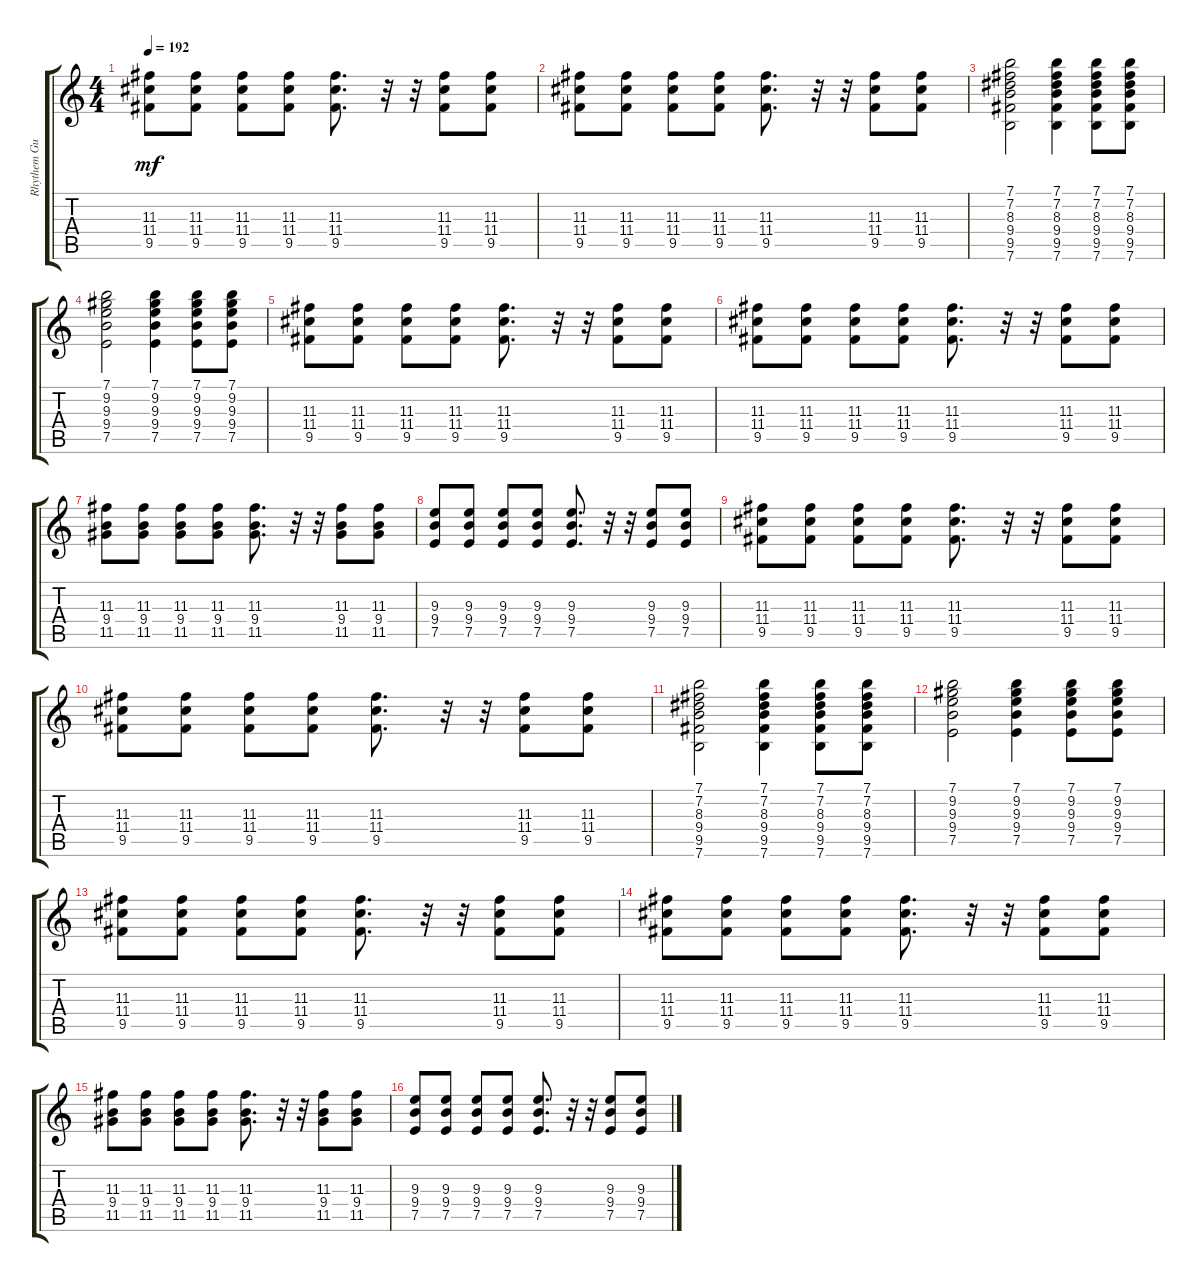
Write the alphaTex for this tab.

\track ("Rhythem Guitar 2" "Rhythem Gu") {instrument distortionguitar}
\staff {score tabs}
\tuning (E4 B3 G3 D3 A2 E2) {hide}
\ts (4 4)
\tempo 192
\clef g2
\ks c
(11.3 11.4 9.5).8{dy mf} (11.3 11.4 9.5).8 (11.3 11.4 9.5).8 (11.3 11.4 9.5).8 (11.3 11.4 9.5).8{d} r.32 r.32 (11.3 11.4 9.5).8 (11.3 11.4 9.5).8 |
(11.3 11.4 9.5).8 (11.3 11.4 9.5).8 (11.3 11.4 9.5).8 (11.3 11.4 9.5).8 (11.3 11.4 9.5).8{d} r.32 r.32 (11.3 11.4 9.5).8 (11.3 11.4 9.5).8 |
(7.1 7.2 8.3 9.4 9.5 7.6).2 (7.1 7.2 8.3 9.4 9.5 7.6).4 (7.1 7.2 8.3 9.4 9.5 7.6).8 (7.1 7.2 8.3 9.4 9.5 7.6).8 |
(7.1 9.2 9.3 9.4 7.5).2 (7.1 9.2 9.3 9.4 7.5).4 (7.1 9.2 9.3 9.4 7.5).8 (7.1 9.2 9.3 9.4 7.5).8 |
(11.3 11.4 9.5).8 (11.3 11.4 9.5).8 (11.3 11.4 9.5).8 (11.3 11.4 9.5).8 (11.3 11.4 9.5).8{d} r.32 r.32 (11.3 11.4 9.5).8 (11.3 11.4 9.5).8 |
(11.3 11.4 9.5).8 (11.3 11.4 9.5).8 (11.3 11.4 9.5).8 (11.3 11.4 9.5).8 (11.3 11.4 9.5).8{d} r.32 r.32 (11.3 11.4 9.5).8 (11.3 11.4 9.5).8 |
(11.3 9.4 11.5).8 (11.3 9.4 11.5).8 (11.3 9.4 11.5).8 (11.3 9.4 11.5).8 (11.3 9.4 11.5).8{d} r.32 r.32 (11.3 9.4 11.5).8 (11.3 9.4 11.5).8 |
(9.3 9.4 7.5).8 (9.3 9.4 7.5).8 (9.3 9.4 7.5).8 (9.3 9.4 7.5).8 (9.3 9.4 7.5).8{d} r.32 r.32 (9.3 9.4 7.5).8 (9.3 9.4 7.5).8 |
(11.3 11.4 9.5).8 (11.3 11.4 9.5).8 (11.3 11.4 9.5).8 (11.3 11.4 9.5).8 (11.3 11.4 9.5).8{d} r.32 r.32 (11.3 11.4 9.5).8 (11.3 11.4 9.5).8 |
(11.3 11.4 9.5).8 (11.3 11.4 9.5).8 (11.3 11.4 9.5).8 (11.3 11.4 9.5).8 (11.3 11.4 9.5).8{d} r.32 r.32 (11.3 11.4 9.5).8 (11.3 11.4 9.5).8 |
(7.1 7.2 8.3 9.4 9.5 7.6).2 (7.1 7.2 8.3 9.4 9.5 7.6).4 (7.1 7.2 8.3 9.4 9.5 7.6).8 (7.1 7.2 8.3 9.4 9.5 7.6).8 |
(7.1 9.2 9.3 9.4 7.5).2 (7.1 9.2 9.3 9.4 7.5).4 (7.1 9.2 9.3 9.4 7.5).8 (7.1 9.2 9.3 9.4 7.5).8 |
(11.3 11.4 9.5).8 (11.3 11.4 9.5).8 (11.3 11.4 9.5).8 (11.3 11.4 9.5).8 (11.3 11.4 9.5).8{d} r.32 r.32 (11.3 11.4 9.5).8 (11.3 11.4 9.5).8 |
(11.3 11.4 9.5).8 (11.3 11.4 9.5).8 (11.3 11.4 9.5).8 (11.3 11.4 9.5).8 (11.3 11.4 9.5).8{d} r.32 r.32 (11.3 11.4 9.5).8 (11.3 11.4 9.5).8 |
(11.3 9.4 11.5).8 (11.3 9.4 11.5).8 (11.3 9.4 11.5).8 (11.3 9.4 11.5).8 (11.3 9.4 11.5).8{d} r.32 r.32 (11.3 9.4 11.5).8 (11.3 9.4 11.5).8 |
(9.3 9.4 7.5).8 (9.3 9.4 7.5).8 (9.3 9.4 7.5).8 (9.3 9.4 7.5).8 (9.3 9.4 7.5).8{d} r.32 r.32 (9.3 9.4 7.5).8 (9.3 9.4 7.5).8
